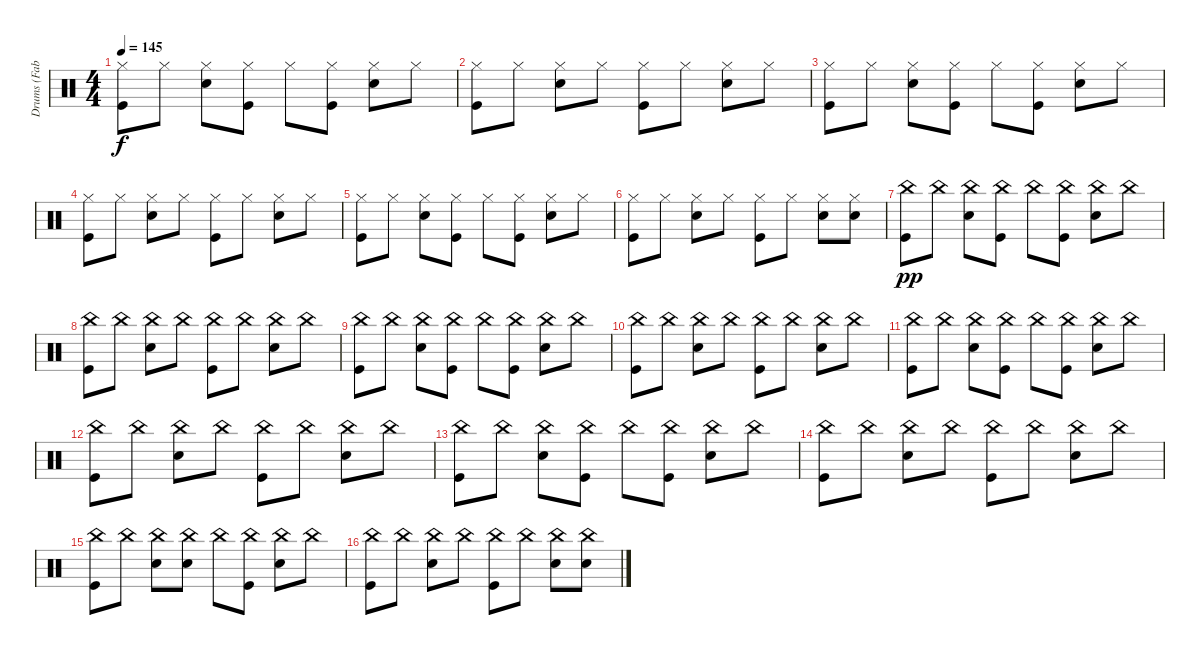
\track ("Drums (Fabrizzio)" "Drums (Fab") {instrument percussion}
\staff {score}
\articulation defaults
\ts (4 4)
\tempo 145
\clef neutral
\ks c
("Hi-Hat (closed)" "Kick (hit)").8{dy f} "Hi-Hat (closed)".8 ("Hi-Hat (closed)" "Snare (hit) 2").8 ("Hi-Hat (closed)" "Kick (hit)").8 "Hi-Hat (closed)".8 ("Hi-Hat (closed)" "Kick (hit)").8 ("Hi-Hat (closed)" "Snare (hit) 2").8 "Hi-Hat (closed)".8 |
("Hi-Hat (closed)" "Kick (hit)").8 "Hi-Hat (closed)".8 ("Hi-Hat (closed)" "Snare (hit) 2").8 "Hi-Hat (closed)".8 ("Hi-Hat (closed)" "Kick (hit)").8 "Hi-Hat (closed)".8 ("Hi-Hat (closed)" "Snare (hit) 2").8 "Hi-Hat (closed)".8 |
("Hi-Hat (closed)" "Kick (hit)").8 "Hi-Hat (closed)".8 ("Hi-Hat (closed)" "Snare (hit) 2").8 ("Hi-Hat (closed)" "Kick (hit)").8 "Hi-Hat (closed)".8 ("Hi-Hat (closed)" "Kick (hit)").8 ("Hi-Hat (closed)" "Snare (hit) 2").8 "Hi-Hat (closed)".8 |
("Hi-Hat (closed)" "Kick (hit)").8 "Hi-Hat (closed)".8 ("Hi-Hat (closed)" "Snare (hit) 2").8 "Hi-Hat (closed)".8 ("Hi-Hat (closed)" "Kick (hit)").8 "Hi-Hat (closed)".8 ("Hi-Hat (closed)" "Snare (hit) 2").8 "Hi-Hat (closed)".8 |
("Hi-Hat (closed)" "Kick (hit)").8 "Hi-Hat (closed)".8 ("Hi-Hat (closed)" "Snare (hit) 2").8 ("Hi-Hat (closed)" "Kick (hit)").8 "Hi-Hat (closed)".8 ("Hi-Hat (closed)" "Kick (hit)").8 ("Hi-Hat (closed)" "Snare (hit) 2").8 "Hi-Hat (closed)".8 |
("Hi-Hat (closed)" "Kick (hit)").8 "Hi-Hat (closed)".8 ("Hi-Hat (closed)" "Snare (hit) 2").8 "Hi-Hat (closed)".8 ("Hi-Hat (closed)" "Kick (hit)").8 "Hi-Hat (closed)".8 ("Hi-Hat (closed)" "Snare (hit) 2").8 ("Hi-Hat (closed)" "Snare (hit) 2").8 |
("China (hit)" "Kick (hit)").8{dy pp} "China (hit)".8 ("China (hit)" "Snare (hit) 2").8 ("China (hit)" "Kick (hit)").8 "China (hit)".8 ("China (hit)" "Kick (hit)").8 ("China (hit)" "Snare (hit) 2").8 "China (hit)".8 |
("China (hit)" "Kick (hit)").8 "China (hit)".8 ("China (hit)" "Snare (hit) 2").8 "China (hit)".8 ("China (hit)" "Kick (hit)").8 "China (hit)".8 ("China (hit)" "Snare (hit) 2").8 "China (hit)".8 |
("China (hit)" "Kick (hit)").8 "China (hit)".8 ("China (hit)" "Snare (hit) 2").8 ("China (hit)" "Kick (hit)").8 "China (hit)".8 ("China (hit)" "Kick (hit)").8 ("China (hit)" "Snare (hit) 2").8 "China (hit)".8 |
("China (hit)" "Kick (hit)").8 "China (hit)".8 ("China (hit)" "Snare (hit) 2").8 "China (hit)".8 ("China (hit)" "Kick (hit)").8 "China (hit)".8 ("China (hit)" "Snare (hit) 2").8 "China (hit)".8 |
("China (hit)" "Kick (hit)").8 "China (hit)".8 ("China (hit)" "Snare (hit) 2").8 ("China (hit)" "Kick (hit)").8 "China (hit)".8 ("China (hit)" "Kick (hit)").8 ("China (hit)" "Snare (hit) 2").8 "China (hit)".8 |
("China (hit)" "Kick (hit)").8 "China (hit)".8 ("China (hit)" "Snare (hit) 2").8 "China (hit)".8 ("China (hit)" "Kick (hit)").8 "China (hit)".8 ("China (hit)" "Snare (hit) 2").8 "China (hit)".8 |
("China (hit)" "Kick (hit)").8 "China (hit)".8 ("China (hit)" "Snare (hit) 2").8 ("China (hit)" "Kick (hit)").8 "China (hit)".8 ("China (hit)" "Kick (hit)").8 ("China (hit)" "Snare (hit) 2").8 "China (hit)".8 |
("China (hit)" "Kick (hit)").8 "China (hit)".8 ("China (hit)" "Snare (hit) 2").8 "China (hit)".8 ("China (hit)" "Kick (hit)").8 "China (hit)".8 ("China (hit)" "Snare (hit) 2").8 "China (hit)".8 |
("China (hit)" "Kick (hit)").8 "China (hit)".8 ("China (hit)" "Snare (hit) 2").8 ("China (hit)" "Snare (hit) 2").8 "China (hit)".8 ("China (hit)" "Kick (hit)").8 ("China (hit)" "Snare (hit) 2").8 "China (hit)".8 |
("China (hit)" "Kick (hit)").8 "China (hit)".8 ("China (hit)" "Snare (hit) 2").8 "China (hit)".8 ("China (hit)" "Kick (hit)").8 "China (hit)".8 ("China (hit)" "Snare (hit) 2").8 ("China (hit)" "Snare (hit) 2").8
